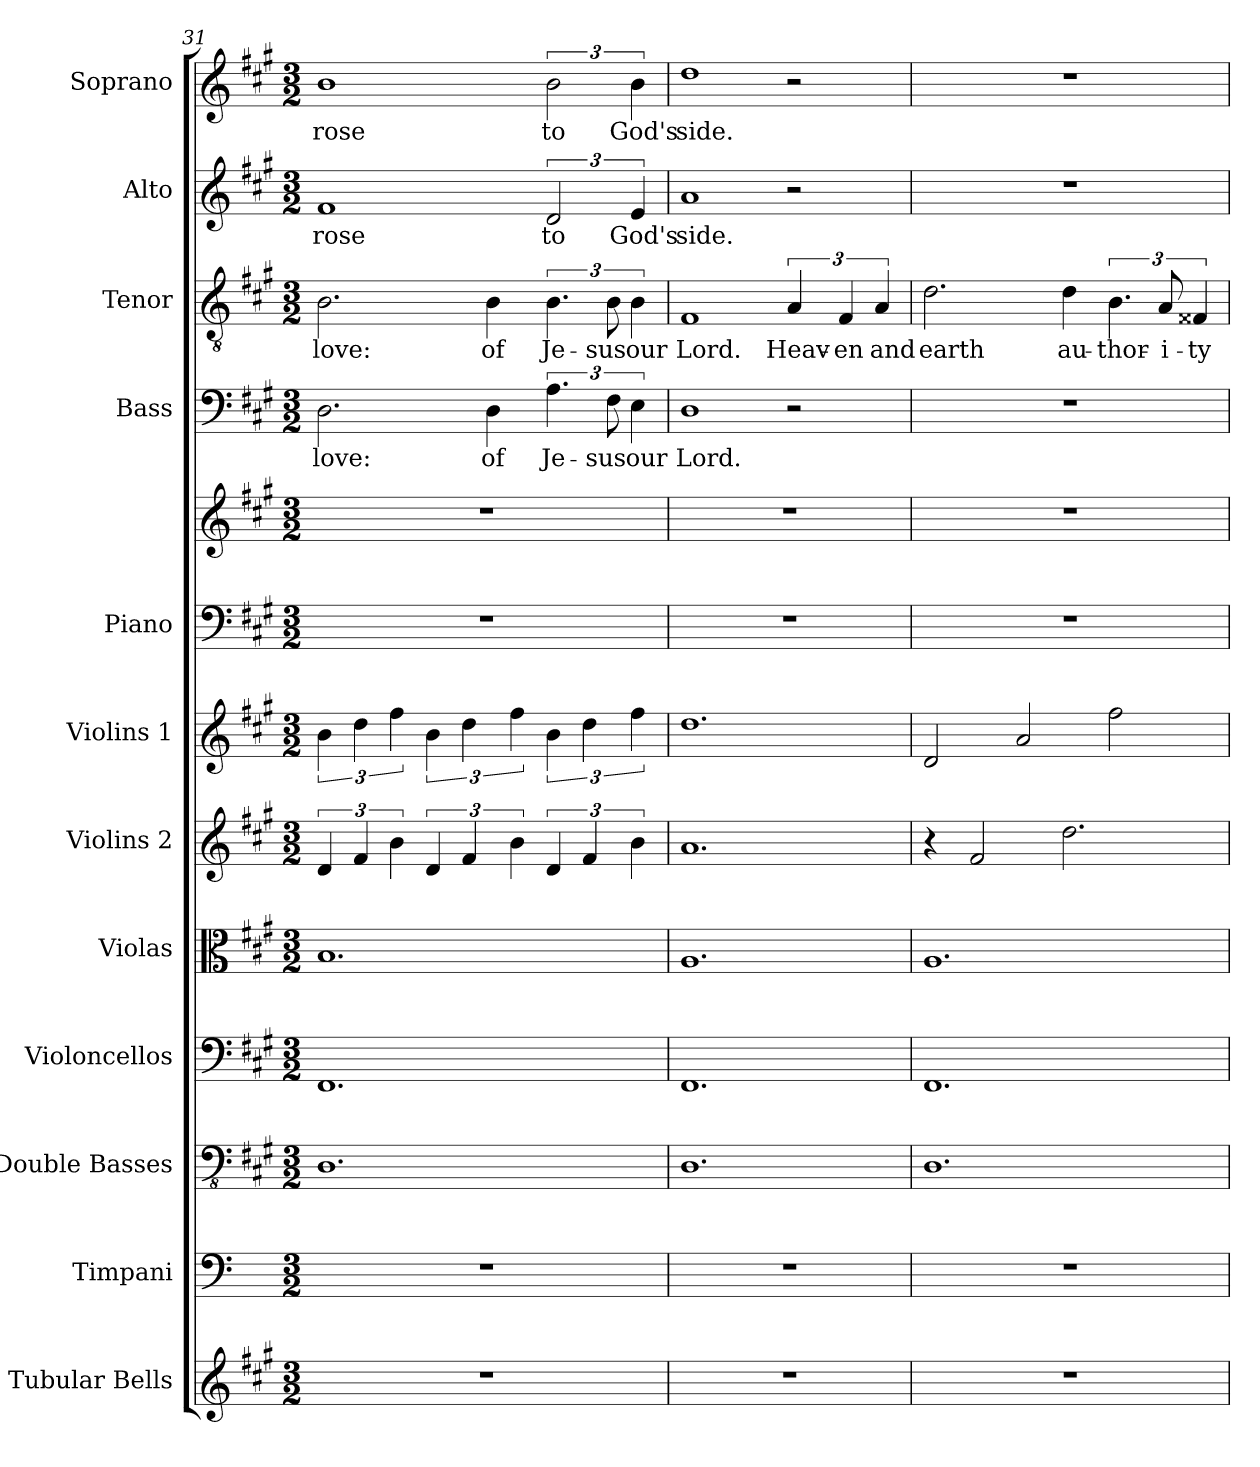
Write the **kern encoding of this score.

**kern	**kern	**kern	**kern	**kern	**kern	**kern	**kern	**kern	**kern	**text	**kern	**text	**kern	**text	**kern	**text
*part12	*part11	*part10	*part9	*part8	*part7	*part6	*part5	*part5	*part4	*part4	*part3	*part3	*part2	*part2	*part1	*part1
*staff13	*staff12	*staff11	*staff10	*staff9	*staff8	*staff7	*staff6	*staff5	*staff4	*staff4	*staff3	*staff3	*staff2	*staff2	*staff1	*staff1
*I"Tubular Bells	*I"Timpani	*I"Double Basses	*I"Violoncellos	*I"Violas	*I"Violins 2	*I"Violins 1	*I"Piano	*	*I"Bass	*	*I"Tenor	*	*I"Alto	*	*I"Soprano	*
*I'Tu. Be.	*I'Timp.	*I'Dbs.	*I'Vlcs.	*I'Vlas.	*I'Vlns. 2	*I'Vlns. 1	*I'Pno.	*	*I'B.	*	*I'T.	*	*I'A.	*	*I'S.	*
!!LO:PB:g=z
*clefG2	*clefF4	*clefFv4	*clefF4	*clefC3	*clefG2	*clefG2	*clefF4	*clefG2	*clefF4	*	*clefGv2	*	*clefG2	*	*clefG2	*
*k[f#c#g#]	*k[]	*k[f#c#g#]	*k[f#c#g#]	*k[f#c#g#]	*k[f#c#g#]	*k[f#c#g#]	*k[f#c#g#]	*k[f#c#g#]	*k[f#c#g#]	*	*k[f#c#g#]	*	*k[f#c#g#]	*	*k[f#c#g#]	*
*A:	*C:	*A:	*A:	*A:	*A:	*A:	*A:	*A:	*A:	*	*A:	*	*A:	*	*A:	*
*M3/2	*M3/2	*M3/2	*M3/2	*M3/2	*M3/2	*M3/2	*M3/2	*M3/2	*M3/2	*	*M3/2	*	*M3/2	*	*M3/2	*
=31	=31	=31	=31	=31	=31	=31	=31	=31	=31	=31	=31	=31	=31	=31	=31	=31
1.r	1.r	1.DD	1.FF#	1.B	6d/	6b\	1.r	1.r	2.D\	love:	2.B\	love:	1f#	rose	1b	rose
.	.	.	.	.	6f#/	6dd\	.	.	.	.	.	.	.	.	.	.
.	.	.	.	.	6b\	6ff#\	.	.	.	.	.	.	.	.	.	.
.	.	.	.	.	6d/	6b\	.	.	.	.	.	.	.	.	.	.
.	.	.	.	.	6f#/	6dd\	.	.	.	.	.	.	.	.	.	.
.	.	.	.	.	.	.	.	.	4D\	of	4B\	of	.	.	.	.
.	.	.	.	.	6b\	6ff#\	.	.	.	.	.	.	.	.	.	.
.	.	.	.	.	6d/	6b\	.	.	6.A\	Je-	6.B\	Je-	3d/	-to	3b\	-to
.	.	.	.	.	6f#/	6dd\	.	.	.	.	.	.	.	.	.	.
.	.	.	.	.	.	.	.	.	12F#\	-sus	12B\	-sus	.	.	.	.
.	.	.	.	.	6b\	6ff#\	.	.	6E\	our	6B\	our	6e/	God's	6b\	God's
!!LO:PB:g=z
=32	=32	=32	=32	=32	=32	=32	=32	=32	=32	=32	=32	=32	=32	=32	=32	=32
1.r	1.r	1.DD	1.FF#	1.A	1.a	1.dd	1.r	1.r	1D	Lord.	1F#	Lord.	1a	side.	1dd	side.
.	.	.	.	.	.	.	.	.	2r	.	6A/	Heav-	2r	.	2r	.
.	.	.	.	.	.	.	.	.	.	.	6F#/	-en	.	.	.	.
.	.	.	.	.	.	.	.	.	.	.	6A/	and	.	.	.	.
=33	=33	=33	=33	=33	=33	=33	=33	=33	=33	=33	=33	=33	=33	=33	=33	=33
1.r	1.r	1.DD	1.FF#	1.A	4r	2d/	1.r	1.r	1.r	.	2.d\	earth	1.r	.	1.r	.
.	.	.	.	.	2f#/	.	.	.	.	.	.	.	.	.	.	.
.	.	.	.	.	.	2a/	.	.	.	.	.	.	.	.	.	.
.	.	.	.	.	2.dd\	.	.	.	.	.	4d\	au-	.	.	.	.
.	.	.	.	.	.	2ff#\	.	.	.	.	6.B\	-thor-	.	.	.	.
.	.	.	.	.	.	.	.	.	.	.	12A/	-i-	.	.	.	.
.	.	.	.	.	.	.	.	.	.	.	6F##X/	-ty	.	.	.	.
=	=	=	=	=	=	=	=	=	=	=	=	=	=	=	=	=
*-	*-	*-	*-	*-	*-	*-	*-	*-	*-	*-	*-	*-	*-	*-	*-	*-
